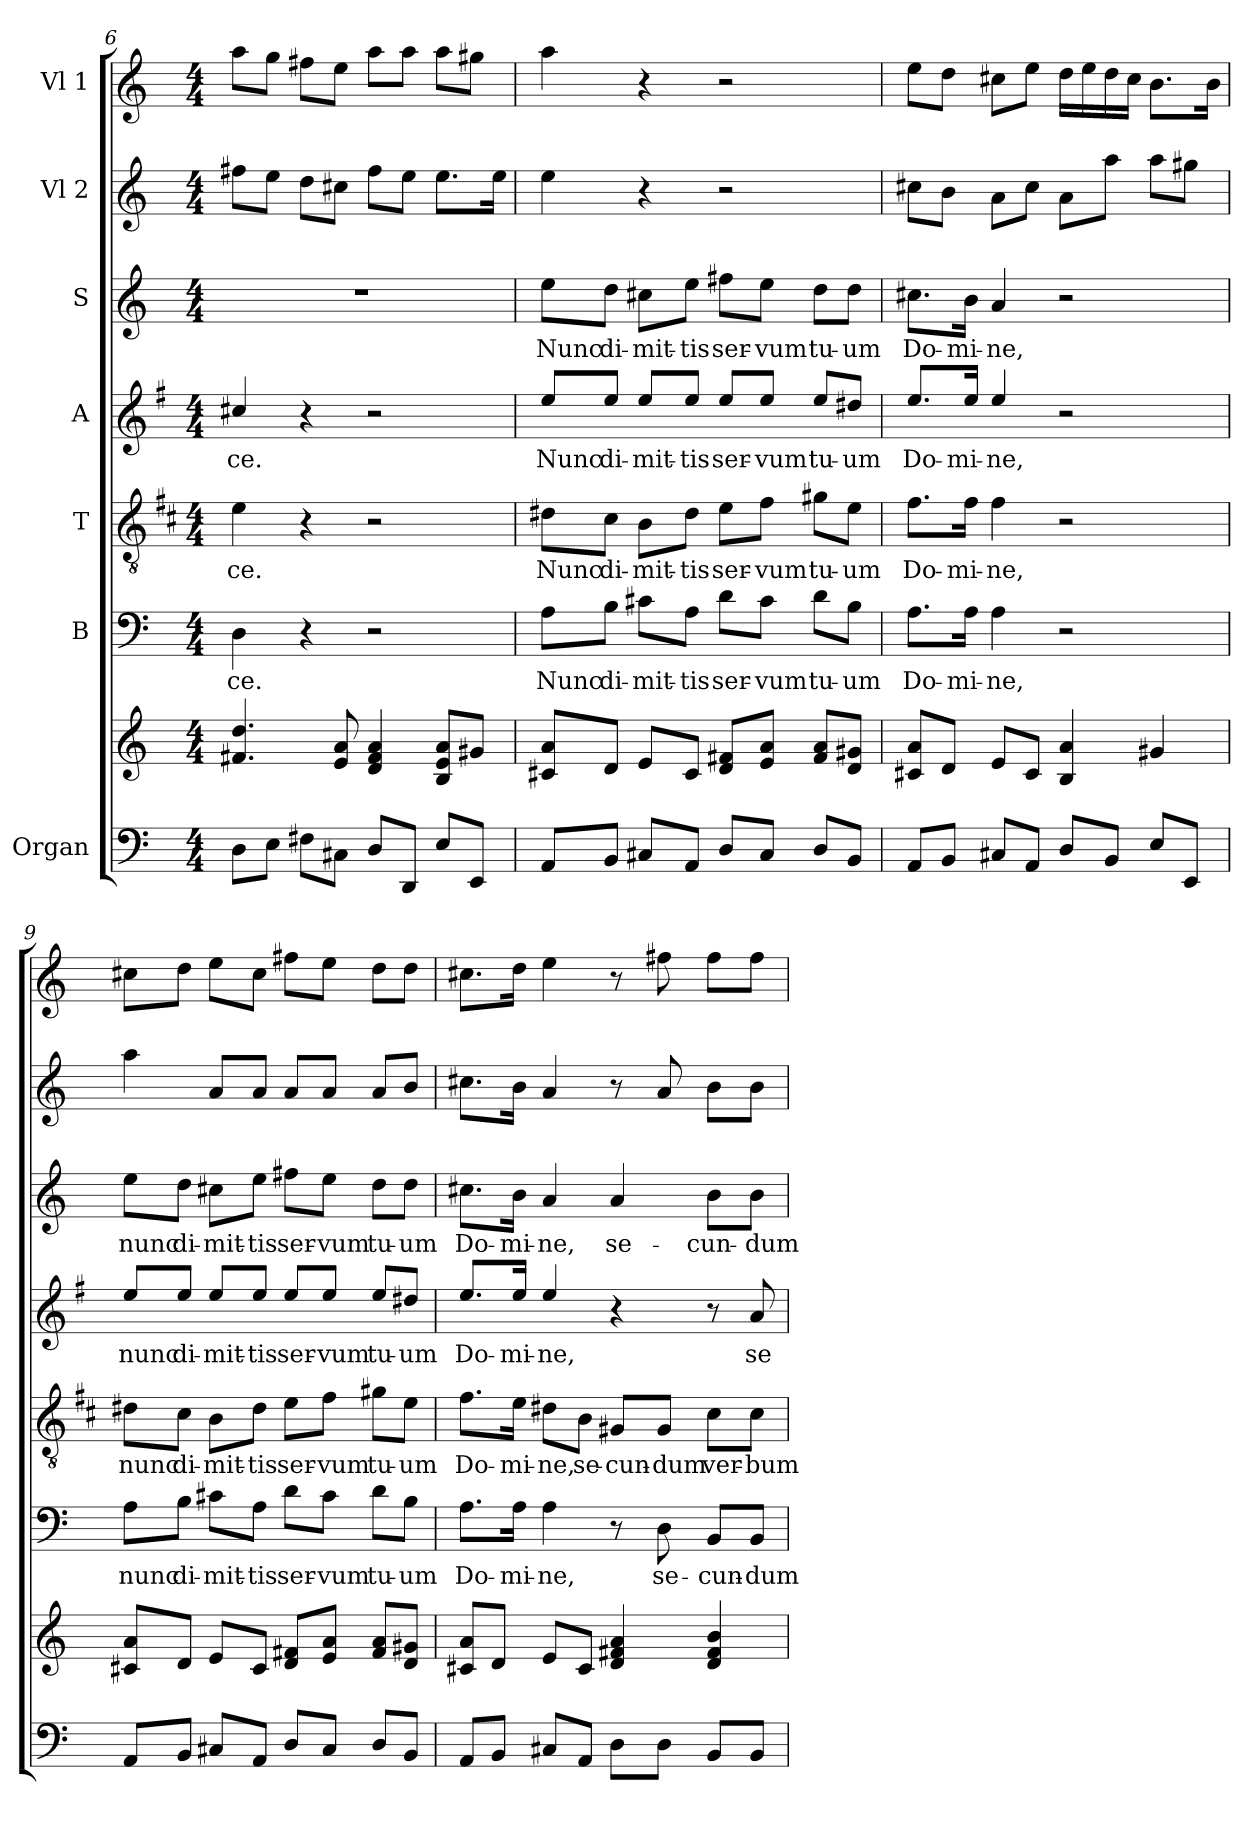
**kern	**kern	**kern	**text	**kern	**text	**kern	**text	**kern	**text	**kern	**kern
*part7	*part7	*part6	*part6	*part5	*part5	*part4	*part4	*part3	*part3	*part2	*part1
*staff8	*staff7	*staff6	*staff6	*staff5	*staff5	*staff4	*staff4	*staff3	*staff3	*staff2	*staff1
*I"Organ	*	*I"B	*	*I"T	*	*I"A	*	*I"S	*	*I"Vl 2	*I"Vl 1
*clefF4	*clefG2	*clefF4	*	*clefGv2	*	*clefG2	*	*clefG2	*	*clefG2	*clefG2
*	*	*	*	*ITrd1c2	*	*ITrd4c7	*	*	*	*	*
*k[]	*k[]	*k[]	*	*k[]	*	*k[]	*	*k[]	*	*k[]	*k[]
*C:	*C:	*C:	*	*C:	*	*C:	*	*C:	*	*C:	*C:
*M4/4	*M4/4	*M4/4	*	*M4/4	*	*M4/4	*	*M4/4	*	*M4/4	*M4/4
=6	=6	=6	=6	=6	=6	=6	=6	=6	=6	=6	=6
!	!	!	!LO:LY:b	!	!LO:LY:b	!	!LO:LY:b	!	!	!	!
8D\L	4.f#X/ 4.dd/	4D\	-ce.	4d\	-ce.	4f#X/	-ce.	1r	.	8ff#X\L	8aa\L
8E\J	.	.	.	.	.	.	.	.	.	8ee\J	8gg\J
8F#X\L	.	4r	.	4r	.	4r	.	.	.	8dd\L	8ff#X\L
8C#X\J	8e/ 8a/	.	.	.	.	.	.	.	.	8cc#X\J	8ee\J
8D/L	4d/ 4f#/ 4a/	2r	.	2r	.	2r	.	.	.	8ff#\L	8aa\L
8DD/J	.	.	.	.	.	.	.	.	.	8ee\J	8aa\J
8E/L	8B/ 8e/ 8a/L	.	.	.	.	.	.	.	.	8.ee\L	8aa\L
8EE/J	8g#X/J	.	.	.	.	.	.	.	.	.	8gg#X\J
.	.	.	.	.	.	.	.	.	.	16ee\Jk	.
!!LO:LB:g=z
=7	=7	=7	=7	=7	=7	=7	=7	=7	=7	=7	=7
!	!	!	!LO:LY:b	!	!LO:LY:b	!	!LO:LY:b	!	!LO:LY:b	!	!
8AA/L	8c#X/ 8a/L	8A\L	Nunc	8c#X\L	Nunc	8a/L	Nunc	8ee\L	Nunc	4ee\	4aa\
!	!	!	!LO:LY:b	!	!LO:LY:b	!	!LO:LY:b	!	!LO:LY:b	!	!
8BB/J	8d/J	8B\J	di-	8B\J	di-	8a/J	di-	8dd\J	di-	.	.
!	!	!	!LO:LY:b	!	!LO:LY:b	!	!LO:LY:b	!	!LO:LY:b	!	!
8C#X/L	8e/L	8c#X\L	-mit-	8A\L	-mit-	8a/L	-mit-	8cc#X\L	-mit-	4r	4r
!	!	!	!LO:LY:b	!	!LO:LY:b	!	!LO:LY:b	!	!LO:LY:b	!	!
8AA/J	8c#/J	8A\J	-tis	8c#\J	-tis	8a/J	-tis	8ee\J	-tis	.	.
!	!	!	!LO:LY:b	!	!LO:LY:b	!	!LO:LY:b	!	!LO:LY:b	!	!
8D/L	8d/ 8f#X/L	8d\L	ser-	8d\L	ser-	8a/L	ser-	8ff#X\L	ser-	2r	2r
!	!	!	!LO:LY:b	!	!LO:LY:b	!	!LO:LY:b	!	!LO:LY:b	!	!
8C#/J	8e/ 8a/J	8c#\J	-vum	8e\J	-vum	8a/J	-vum	8ee\J	-vum	.	.
!	!	!	!LO:LY:b	!	!LO:LY:b	!	!LO:LY:b	!	!LO:LY:b	!	!
8D/L	8f#/ 8a/L	8d\L	tu-	8f#X\L	tu-	8a/L	tu-	8dd\L	tu-	.	.
!	!	!	!LO:LY:b	!	!LO:LY:b	!	!LO:LY:b	!	!LO:LY:b	!	!
8BB/J	8d/ 8g#X/J	8B\J	-um	8d\J	-um	8g#X/J	-um	8dd\J	-um	.	.
=8	=8	=8	=8	=8	=8	=8	=8	=8	=8	=8	=8
!	!	!	!LO:LY:b	!	!LO:LY:b	!	!LO:LY:b	!	!LO:LY:b	!	!
8AA/L	8c#X/ 8a/L	8.A\L	Do-	8.e\L	Do-	8.a/L	Do-	8.cc#X\L	Do-	8cc#X\L	8ee\L
8BB/J	8d/J	.	.	.	.	.	.	.	.	8b\J	8dd\J
!	!	!	!LO:LY:b	!	!LO:LY:b	!	!LO:LY:b	!	!LO:LY:b	!	!
.	.	16A\Jk	-mi-	16e\Jk	-mi-	16a/Jk	-mi-	16b\Jk	-mi-	.	.
!	!	!	!LO:LY:b	!	!LO:LY:b	!	!LO:LY:b	!	!LO:LY:b	!	!
8C#X/L	8e/L	4A\	-ne,	4e\	-ne,	4a/	-ne,	4a/	-ne,	8a\L	8cc#X\L
8AA/J	8c#/J	.	.	.	.	.	.	.	.	8cc#\J	8ee\J
8D/L	4B/ 4a/	2r	.	2r	.	2r	.	2r	.	8a\L	16dd\LL
.	.	.	.	.	.	.	.	.	.	.	16ee\
8BB/J	.	.	.	.	.	.	.	.	.	8aa\J	16dd\
.	.	.	.	.	.	.	.	.	.	.	16cc#\JJ
8E/L	4g#X/	.	.	.	.	.	.	.	.	8aa\L	8.b\L
8EE/J	.	.	.	.	.	.	.	.	.	8gg#X\J	.
.	.	.	.	.	.	.	.	.	.	.	16b\Jk
=9	=9	=9	=9	=9	=9	=9	=9	=9	=9	=9	=9
!	!	!	!LO:LY:b	!	!LO:LY:b	!	!LO:LY:b	!	!LO:LY:b	!	!
8AA/L	8c#X/ 8a/L	8A\L	nunc	8c#X\L	nunc	8a/L	nunc	8ee\L	nunc	4aa\	8cc#X\L
!	!	!	!LO:LY:b	!	!LO:LY:b	!	!LO:LY:b	!	!LO:LY:b	!	!
8BB/J	8d/J	8B\J	di-	8B\J	di-	8a/J	di-	8dd\J	di-	.	8dd\J
!	!	!	!LO:LY:b	!	!LO:LY:b	!	!LO:LY:b	!	!LO:LY:b	!	!
8C#X/L	8e/L	8c#X\L	-mit-	8A\L	-mit-	8a/L	-mit-	8cc#X\L	-mit-	8a/L	8ee\L
!	!	!	!LO:LY:b	!	!LO:LY:b	!	!LO:LY:b	!	!LO:LY:b	!	!
8AA/J	8c#/J	8A\J	-tis	8c#\J	-tis	8a/J	-tis	8ee\J	-tis	8a/J	8cc#\J
!	!	!	!LO:LY:b	!	!LO:LY:b	!	!LO:LY:b	!	!LO:LY:b	!	!
8D/L	8d/ 8f#X/L	8d\L	ser-	8d\L	ser-	8a/L	ser-	8ff#X\L	ser-	8a/L	8ff#X\L
!	!	!	!LO:LY:b	!	!LO:LY:b	!	!LO:LY:b	!	!LO:LY:b	!	!
8C#/J	8e/ 8a/J	8c#\J	-vum	8e\J	-vum	8a/J	-vum	8ee\J	-vum	8a/J	8ee\J
!	!	!	!LO:LY:b	!	!LO:LY:b	!	!LO:LY:b	!	!LO:LY:b	!	!
8D/L	8f#/ 8a/L	8d\L	tu-	8f#X\L	tu-	8a/L	tu-	8dd\L	tu-	8a/L	8dd\L
!	!	!	!LO:LY:b	!	!LO:LY:b	!	!LO:LY:b	!	!LO:LY:b	!	!
8BB/J	8d/ 8g#X/J	8B\J	-um	8d\J	-um	8g#X/J	-um	8dd\J	-um	8b/J	8dd\J
!!LO:PB:g=z
=10	=10	=10	=10	=10	=10	=10	=10	=10	=10	=10	=10
!	!	!	!LO:LY:b	!	!LO:LY:b	!	!LO:LY:b	!	!LO:LY:b	!	!
8AA/L	8c#X/ 8a/L	8.A\L	Do-	8.e\L	Do-	8.a/L	Do-	8.cc#X\L	Do-	8.cc#X\L	8.cc#X\L
8BB/J	8d/J	.	.	.	.	.	.	.	.	.	.
!	!	!	!LO:LY:b	!	!LO:LY:b	!	!LO:LY:b	!	!LO:LY:b	!	!
.	.	16A\Jk	-mi-	16d\Jk	-mi-	16a/Jk	-mi-	16b\Jk	-mi-	16b\Jk	16dd\Jk
!	!	!	!LO:LY:b	!	!LO:LY:b	!	!LO:LY:b	!	!LO:LY:b	!	!
8C#X/L	8e/L	4A\	-ne,	8c#X\L	-ne,	4a/	-ne,	4a/	-ne,	4a/	4ee\
!	!	!	!	!	!LO:LY:b	!	!	!	!	!	!
8AA/J	8c#/J	.	.	8A\J	se-	.	.	.	.	.	.
!	!	!	!	!	!LO:LY:b	!	!	!	!LO:LY:b	!	!
8D\L	4d/ 4f#X/ 4a/	8r	.	8F#X/L	-cun-	4r	.	4a/	se-	8r	8r
!	!	!	!LO:LY:b	!	!LO:LY:b	!	!	!	!	!	!
8D\J	.	8D\	se-	8F#/J	-dum	.	.	.	.	8a/	8ff#X\
!	!	!	!LO:LY:b	!	!LO:LY:b	!	!	!	!LO:LY:b	!	!
8BB/L	4d/ 4f#/ 4b/	8BB/L	-cun-	8B\L	ver-	8r	.	8b\L	-cun-	8b\L	8ff#\L
!	!	!	!LO:LY:b	!	!LO:LY:b	!	!LO:LY:b	!	!LO:LY:b	!	!
8BB/J	.	8BB/J	-dum	8B\J	-bum	8d/	se-	8b\J	-dum	8b\J	8ff#\J
=	=	=	=	=	=	=	=	=	=	=	=
*-	*-	*-	*-	*-	*-	*-	*-	*-	*-	*-	*-
